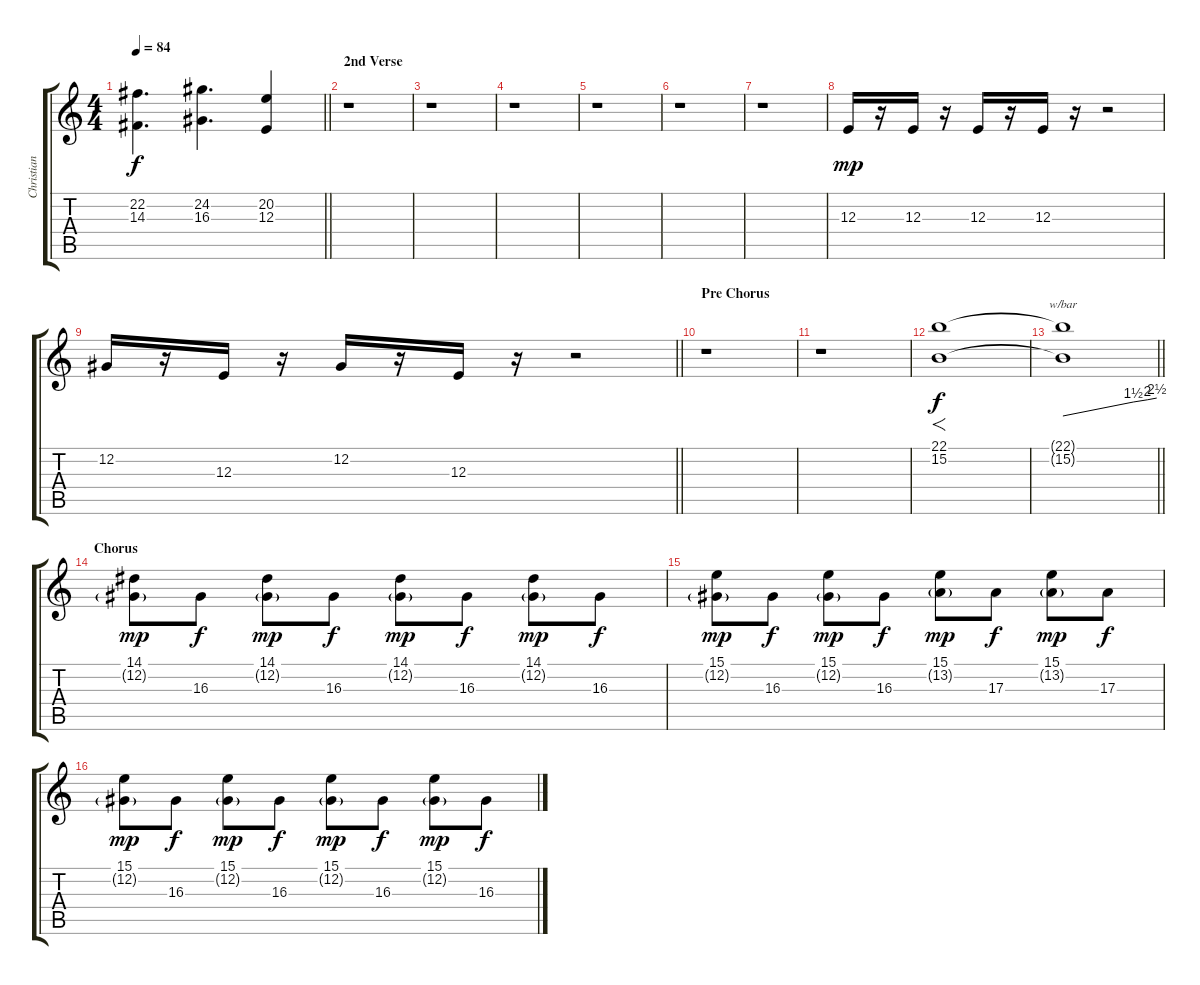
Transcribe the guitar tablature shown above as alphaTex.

\track ("Christian Kretschmar" "Christian ") {instrument tubularbells}
\staff {score tabs}
\tuning (Db4 Ab3 E3 B2 Gb2 Db2) {hide}
\ts (4 4)
\tempo 84
\clef g2
\barLineRight lightlight
\ks c
(22.2 14.3).4{d dy f} (24.2 16.3).4{d} (20.2 12.3).4 |
\section ("" "2nd Verse")
r.1 |
r.1 |
r.1 |
r.1 |
r.1 |
r.1 |
12.3.16{dy mp instrument panflute} r.16 12.3.16 r.16 12.3.16 r.16 12.3.16 r.16 r.2 |
\barLineRight lightlight
12.2.16 r.16 12.3.16 r.16 12.2.16 r.16 12.3.16 r.16 r.2 |
\section ("" "Pre Chorus")
r.1 |
r.1 |
(22.1 15.2).1{f dy f instrument pad2warm} |
\barLineRight lightlight
(22.1{t} 15.2{t}).1{tbe (custom default 0 0 45 6 54 8 60 10)} |
\section ("" "Chorus")
(14.1 12.2{g}).8{dy mp instrument pad1newage} 16.3.8{dy f} (14.1 12.2{g}).8{dy mp} 16.3.8{dy f} (14.1 12.2{g}).8{dy mp} 16.3.8{dy f} (14.1 12.2{g}).8{dy mp} 16.3.8{dy f} |
(15.1 12.2{g}).8{dy mp} 16.3.8{dy f} (15.1 12.2{g}).8{dy mp} 16.3.8{dy f} (15.1 13.2{g}).8{dy mp} 17.3.8{dy f} (15.1 13.2{g}).8{dy mp} 17.3.8{dy f} |
(15.1 12.2{g}).8{dy mp} 16.3.8{dy f} (15.1 12.2{g}).8{dy mp} 16.3.8{dy f} (15.1 12.2{g}).8{dy mp} 16.3.8{dy f} (15.1 12.2{g}).8{dy mp} 16.3.8{dy f}
